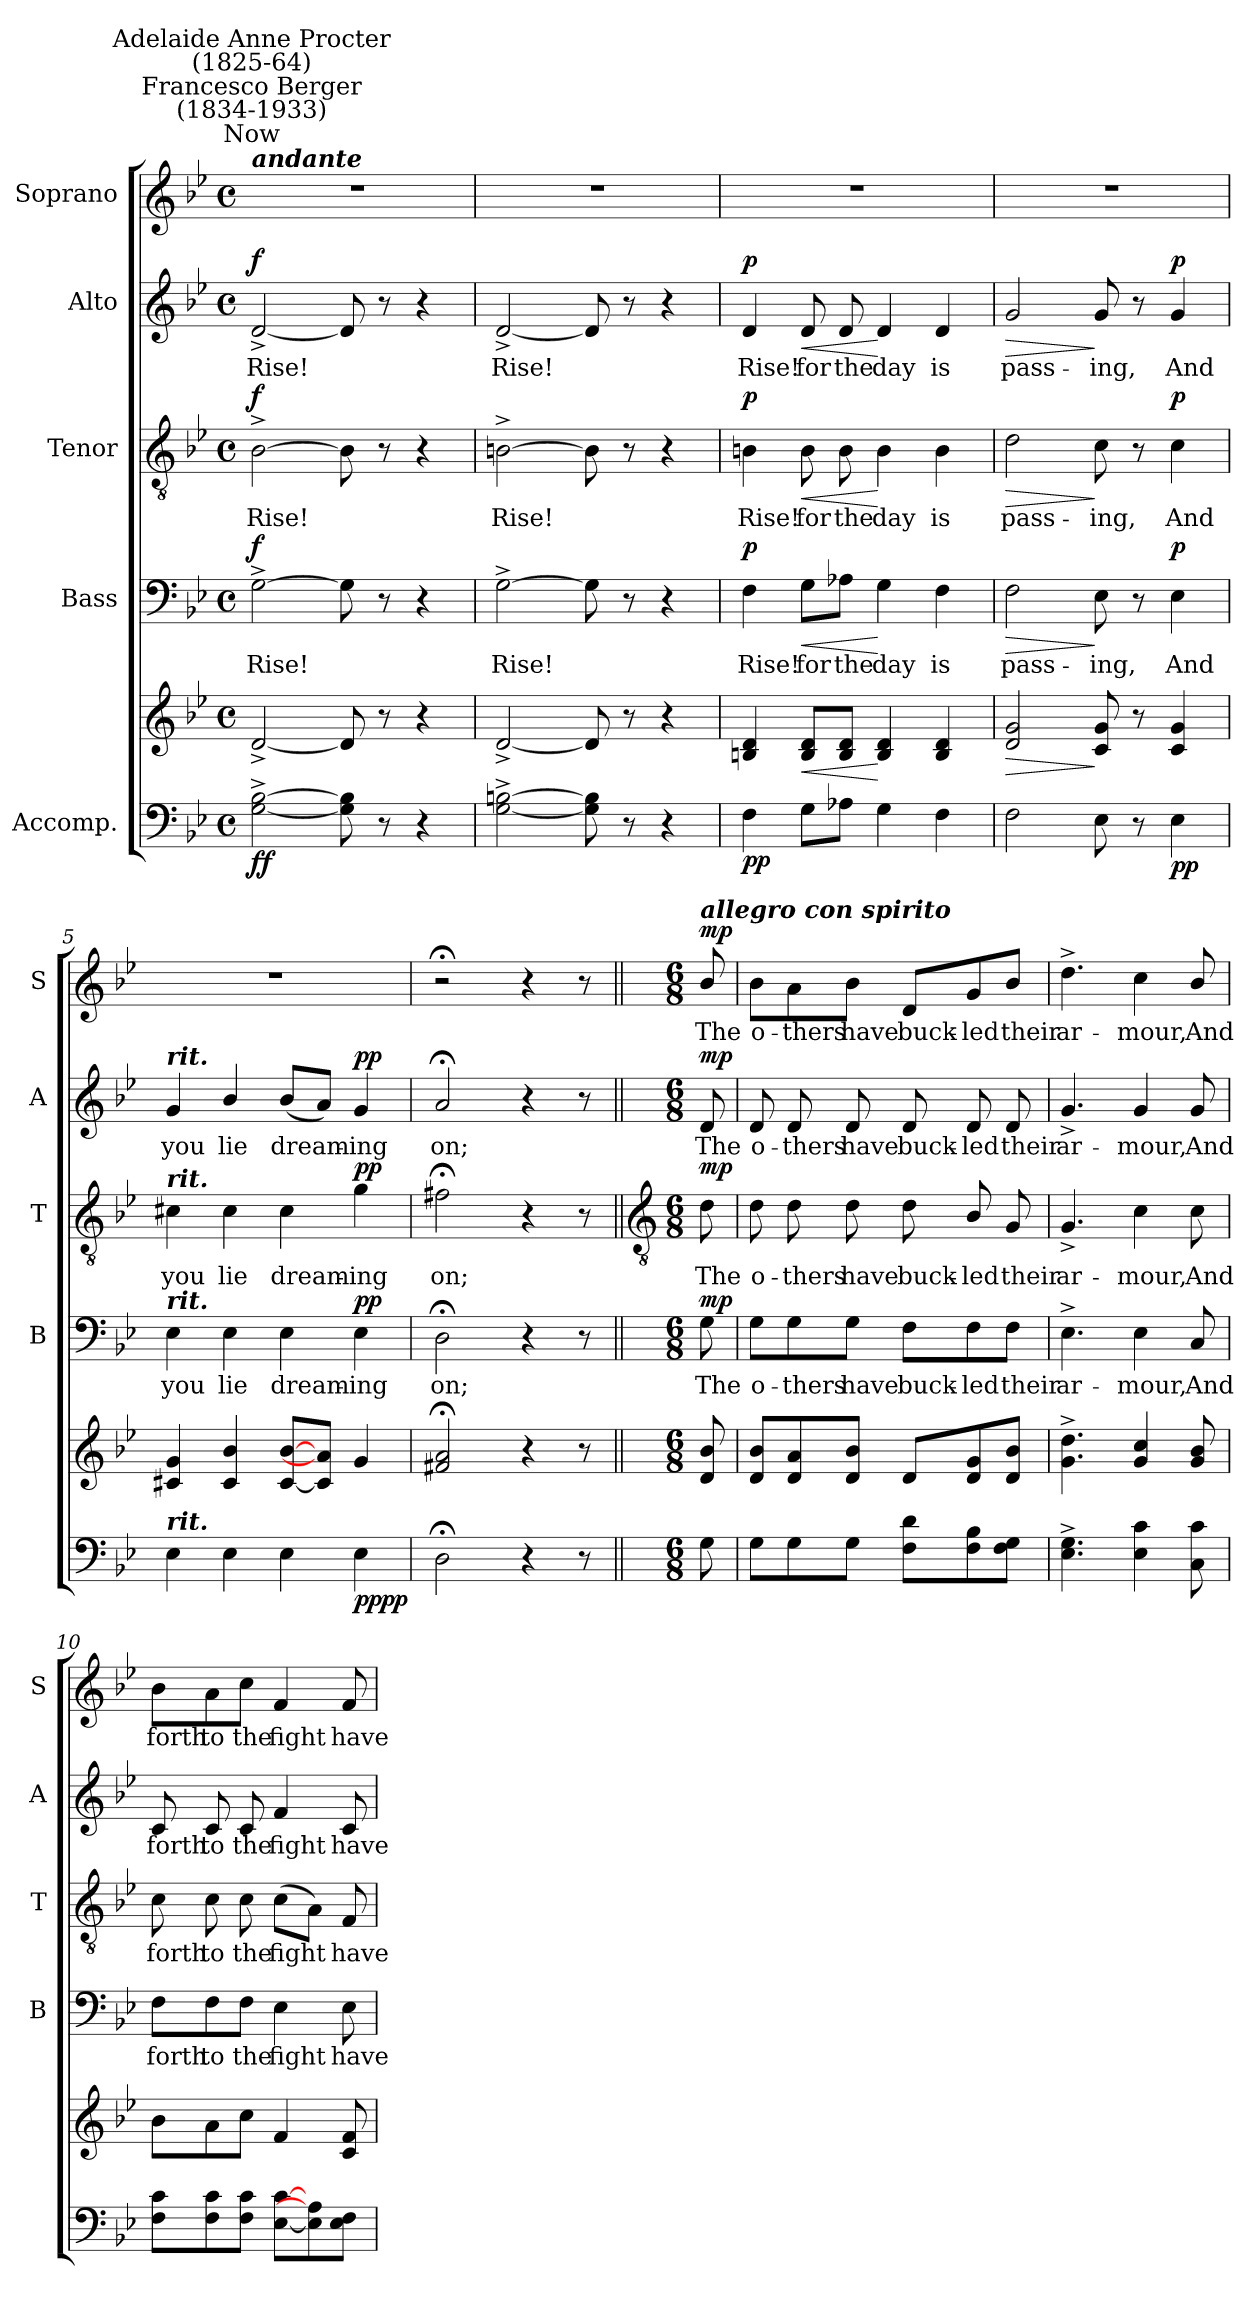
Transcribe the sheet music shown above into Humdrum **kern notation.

**kern	**kern	**dynam	**kern	**text	**dynam	**kern	**text	**dynam	**kern	**text	**dynam	**kern	**text	**dynam
*part5	*part5	*part5	*part4	*part4	*part4	*part3	*part3	*part3	*part2	*part2	*part2	*part1	*part1	*part1
*staff6	*staff5	*staff5/6	*staff4	*staff4	*staff4	*staff3	*staff3	*staff3	*staff2	*staff2	*staff2	*staff1	*staff1	*staff1
*I"Accomp.	*	*	*I"Bass	*	*	*I"Tenor	*	*	*I"Alto	*	*	*I"Soprano	*	*
*	*	*	*I'B	*	*	*I'T	*	*	*I'A	*	*	*I'S	*	*
*clefF4	*clefG2	*	*clefF4	*	*	*clefGv2	*	*	*clefG2	*	*	*clefG2	*	*
*k[b-e-]	*k[b-e-]	*	*k[b-e-]	*	*	*k[b-e-]	*	*	*k[b-e-]	*	*	*k[b-e-]	*	*
*B-:	*B-:	*	*B-:	*	*	*B-:	*	*	*B-:	*	*	*B-:	*	*
*M4/4	*M4/4	*	*M4/4	*	*	*M4/4	*	*	*M4/4	*	*	*M4/4	*	*
*met(c)	*met(c)	*	*met(c)	*	*	*met(c)	*	*	*met(c)	*	*	*met(c)	*	*
=1	=1	=1	=1	=1	=1	=1	=1	=1	=1	=1	=1	=1	=1	=1
!	!	!	!	!	!	!	!	!	!	!	!	!LO:TX:a:Bi:t=andante	!	!
!	!	!	!	!	!	!	!	!	!	!	!	!LO:TX:a:cj:t=Now	!	!
!	!	!	!	!	!	!	!	!	!	!	!	!LO:TX:a:cj:t=Francesco Berger\n(1834-1933)	!	!
!	!	!	!	!	!	!	!	!	!	!	!	!LO:TX:a:cj:t=Adelaide Anne Procter\n(1825-64)	!	!
!	!	!LO:DY:b=2	!	!LO:LY:b	!	!	!LO:LY:b	!	!	!LO:LY:b	!	!	!	!
!	!	!LO:DY:n=1:b	!	!	!LO:DY:b	!	!	!LO:DY:b	!	!	!LO:DY:b	!	!	!
[2G^ [2B-^	[2d^	f f	[2G^	Rise!	f	[2B-^	Rise!	f	[2d^	Rise!	f	1r	.	.
8G] 8B-]	8d]	.	8G]	.	.	8B-]	.	.	8d]	.	.	.	.	.
8r	8r	.	8r	.	.	8r	.	.	8r	.	.	.	.	.
4r	4r	.	4r	.	.	4r	.	.	4r	.	.	.	.	.
=2	=2	=2	=2	=2	=2	=2	=2	=2	=2	=2	=2	=2	=2	=2
!	!	!	!	!LO:LY:b	!	!	!LO:LY:b	!	!	!LO:LY:b	!	!	!	!
[2G^ [2Bn^	[2d^	.	[2G^	Rise!	.	[2Bn^	Rise!	.	[2d^	Rise!	.	1r	.	.
8G] 8B]	8d]	.	8G]	.	.	8B]	.	.	8d]	.	.	.	.	.
8r	8r	.	8r	.	.	8r	.	.	8r	.	.	.	.	.
4r	4r	.	4r	.	.	4r	.	.	4r	.	.	.	.	.
=3	=3	=3	=3	=3	=3	=3	=3	=3	=3	=3	=3	=3	=3	=3
!	!	!LO:DY:b=2	!	!LO:LY:b	!	!	!LO:LY:b	!	!	!LO:LY:b	!	!	!	!
!	!	!LO:DY:n=1:b	!	!	!LO:DY:b	!	!	!LO:DY:b	!	!	!LO:DY:b	!	!	!
4F	4Bn 4d	p p	4F	Rise!	p	4Bn	Rise!	p	4d	Rise!	p	1r	.	.
!	!	!LO:HP:b	!	!LO:LY:b	!LO:HP:b	!	!LO:LY:b	!LO:HP:b	!	!LO:LY:b	!LO:HP:b	!	!	!
8GL	8B 8dL	<	8G\L	for	<	8B	for	<	8d	for	<	.	.	.
!	!	!	!	!LO:LY:b	!	!	!LO:LY:b	!	!	!LO:LY:b	!	!	!	!
8A-XJ	8B 8dJ	.	8A-X\J	the	.	8B	the	.	8d	the	.	.	.	.
!	!	!	!	!LO:LY:b	!	!	!LO:LY:b	!	!	!LO:LY:b	!	!	!	!
4G	4B 4d	[	4G	day	[	4B	day	[	4d	day	[	.	.	.
!	!	!	!	!LO:LY:b	!	!	!LO:LY:b	!	!	!LO:LY:b	!	!	!	!
4F	4B 4d	.	4F	is	.	4B	is	.	4d	is	.	.	.	.
=4	=4	=4	=4	=4	=4	=4	=4	=4	=4	=4	=4	=4	=4	=4
!	!	!LO:HP:b	!	!LO:LY:b	!LO:HP:b	!	!LO:LY:b	!LO:HP:b	!	!LO:LY:b	!LO:HP:b	!	!	!
2F	2d 2g	>	2F	pass-	>	2d	pass-	>	2g	pass-	>	1r	.	.
!	!	!	!	!LO:LY:b	!	!	!LO:LY:b	!	!	!LO:LY:b	!	!	!	!
8E-	8c 8g	]	8E-	-ing,	]	8c	-ing,	]	8g	-ing,	]	.	.	.
8r	8r	.	8r	.	.	8r	.	.	8r	.	.	.	.	.
!	!	!LO:DY:b=2	!	!LO:LY:b	!	!	!LO:LY:b	!	!	!LO:LY:b	!	!	!	!
!	!	!LO:DY:n=1:b	!	!	!LO:DY:b	!	!	!LO:DY:b	!	!	!LO:DY:b	!	!	!
4E-	4c 4g	p p	4E-	And	p	4c	And	p	4g	And	p	.	.	.
=5	=5	=5	=5	=5	=5	=5	=5	=5	=5	=5	=5	=5	=5	=5
!	!	!	!	!	!	!	!	!	!LO:TX:a:Bi:t=rit.	!	!	!	!	!
!	!	!	!	!	!	!LO:TX:a:Bi:t=rit.	!	!	!	!	!	!	!	!
!	!	!	!LO:TX:a:Bi:t=rit.	!	!	!	!	!	!	!	!	!	!	!
!LO:TX:a:Bi:t=rit.	!	!	!	!	!	!	!	!	!	!	!	!	!	!
!	!	!	!	!LO:LY:b	!	!	!LO:LY:b	!	!	!LO:LY:b	!	!	!	!
4E-	4c#X 4g	.	4E-	you	.	4c#X	you	.	4g	you	.	1r	.	.
!	!	!	!	!LO:LY:b	!	!	!LO:LY:b	!	!	!LO:LY:b	!	!	!	!
4E-	4c#/ 4b-/	.	4E-	lie	.	4c#	lie	.	4b-/	lie	.	.	.	.
!	!	!	!	!LO:LY:b	!	!	!LO:LY:b	!	!	!LO:LY:b	!	!	!	!
4E-	[8c#/ [8b-/L	.	4E-	dream-	.	4c#	dream-	.	(<8b-/L	dream-	.	.	.	.
.	8c#] 8a]J	.	.	.	.	.	.	.	8aJ)	.	.	.	.	.
!	!	!LO:DY:b=2	!	!LO:LY:b	!	!	!LO:LY:b	!	!	!LO:LY:b	!	!	!	!
!	!	!LO:DY:n=1:b	!	!	!LO:DY:b	!	!	!LO:DY:b	!	!	!LO:DY:b	!	!	!
4E-	4g	pp pp	4E-	ing	pp	4g	ing	pp	4g	ing	pp	.	.	.
=6	=6	=6	=6	=6	=6	=6	=6	=6	=6	=6	=6	=6	=6	=6
!	!	!	!	!LO:LY:b	!	!	!LO:LY:b	!	!	!LO:LY:b	!	!	!	!
2D;<	2f#X;< 2a;<	.	2D;<	on;	.	2f#X;<	on;	.	2a;<	on;	.	2r;<	.	.
4r	4r	.	4r	.	.	4r	.	.	4r	.	.	4r	.	.
8r	8r	.	8r	.	.	8r	.	.	8r	.	.	8r	.	.
!!LO:LB:g=z
=7||	=7||	=7||	=7||	=7||	=7||	=7||	=7||	=7||	=7||	=7||	=7||	=7||	=7||	=7||
*	*	*	*	*	*	*clefGv2	*	*	*	*	*	*	*	*
*M6/8	*M6/8	*	*M6/8	*	*	*M6/8	*	*	*M6/8	*	*	*M6/8	*	*
!	!	!	!	!	!	!	!	!	!	!	!	!LO:TX:a:Bi:t=allegro con spirito	!	!
!	!	!LO:DY:b=2	!	!LO:LY:b	!	!	!LO:LY:b	!	!	!LO:LY:b	!	!	!LO:LY:b	!
!	!	!LO:DY:n=1:b	!	!	!LO:DY:b	!	!	!LO:DY:b	!	!	!LO:DY:b	!	!	!LO:DY:b
8G	8d 8b-	mp mp	8G	The	mp	8d	The	mp	8d	The	mp	8b-/	The	mp
=8	=8	=8	=8	=8	=8	=8	=8	=8	=8	=8	=8	=8	=8	=8
!	!	!	!	!LO:LY:b	!	!	!LO:LY:b	!	!	!LO:LY:b	!	!	!LO:LY:b	!
8GL	8d 8b-L	.	8G\L	o-	.	8d	o-	.	8d	o-	.	8b-\L	o-	.
!	!	!	!	!LO:LY:b	!	!	!LO:LY:b	!	!	!LO:LY:b	!	!	!LO:LY:b	!
8G	8d 8a	.	8G\	-thers	.	8d	-thers	.	8d	-thers	.	8a\	-thers	.
!	!	!	!	!LO:LY:b	!	!	!LO:LY:b	!	!	!LO:LY:b	!	!	!LO:LY:b	!
8GJ	8d 8b-J	.	8G\J	have	.	8d	have	.	8d	have	.	8b-\J	have	.
!	!	!	!	!LO:LY:b	!	!	!LO:LY:b	!	!	!LO:LY:b	!	!	!LO:LY:b	!
8F 8dL	8dL	.	8F\L	buck-	.	8d	buck-	.	8d	buck-	.	8d/L	buck-	.
!	!	!	!	!LO:LY:b	!	!	!LO:LY:b	!	!	!LO:LY:b	!	!	!LO:LY:b	!
8F 8B-	8d 8g	.	8F\	-led	.	8B-/	-led	.	8d	-led	.	8g/	-led	.
!	!	!	!	!LO:LY:b	!	!	!LO:LY:b	!	!	!LO:LY:b	!	!	!LO:LY:b	!
8F 8GJ	8d 8b-J	.	8F\J	their	.	8G	their	.	8d	their	.	8b-/J	their	.
=9	=9	=9	=9	=9	=9	=9	=9	=9	=9	=9	=9	=9	=9	=9
!	!	!	!	!LO:LY:b	!	!	!LO:LY:b	!	!	!LO:LY:b	!	!	!LO:LY:b	!
4.E-^ 4.G^	4.g^ 4.dd^	.	4.E-^	ar-	.	4.G^	ar-	.	4.g^	ar-	.	4.dd^	ar-	.
!	!	!	!	!LO:LY:b	!	!	!LO:LY:b	!	!	!LO:LY:b	!	!	!LO:LY:b	!
4E- 4c	4g 4cc	.	4E-	-mour,	.	4c	-mour,	.	4g	-mour,	.	4cc	-mour,	.
!	!	!	!	!LO:LY:b	!	!	!LO:LY:b	!	!	!LO:LY:b	!	!	!LO:LY:b	!
8C 8c	8g 8b-	.	8C	And	.	8c	And	.	8g	And	.	8b-/	And	.
=10	=10	=10	=10	=10	=10	=10	=10	=10	=10	=10	=10	=10	=10	=10
!	!	!	!	!LO:LY:b	!	!	!LO:LY:b	!	!	!LO:LY:b	!	!	!LO:LY:b	!
8F 8cL	8b-L	.	8F\L	forth	.	8c	forth	.	8c	forth	.	8b-\L	forth	.
!	!	!	!	!LO:LY:b	!	!	!LO:LY:b	!	!	!LO:LY:b	!	!	!LO:LY:b	!
8F 8c	8a	.	8F\	to	.	8c	to	.	8c	to	.	8a\	to	.
!	!	!	!	!LO:LY:b	!	!	!LO:LY:b	!	!	!LO:LY:b	!	!	!LO:LY:b	!
8F 8cJ	8ccJ	.	8F\J	the	.	8c	the	.	8c	the	.	8cc\J	the	.
!	!	!	!	!LO:LY:b	!	!	!LO:LY:b	!	!	!LO:LY:b	!	!	!LO:LY:b	!
[8E- [8cL	4f	.	4E-	fight	.	(>8cL	fight	.	4f	fight	.	4f	fight	.
8E-] 8A]	.	.	.	.	.	8AJ)	.	.	.	.	.	.	.	.
!	!	!	!	!LO:LY:b	!	!	!LO:LY:b	!	!	!LO:LY:b	!	!	!LO:LY:b	!
8E- 8FJ	8c 8f	.	8E-	have	.	8F	have	.	8c	have	.	8f	have	.
=	=	=	=	=	=	=	=	=	=	=	=	=	=	=
*-	*-	*-	*-	*-	*-	*-	*-	*-	*-	*-	*-	*-	*-	*-
